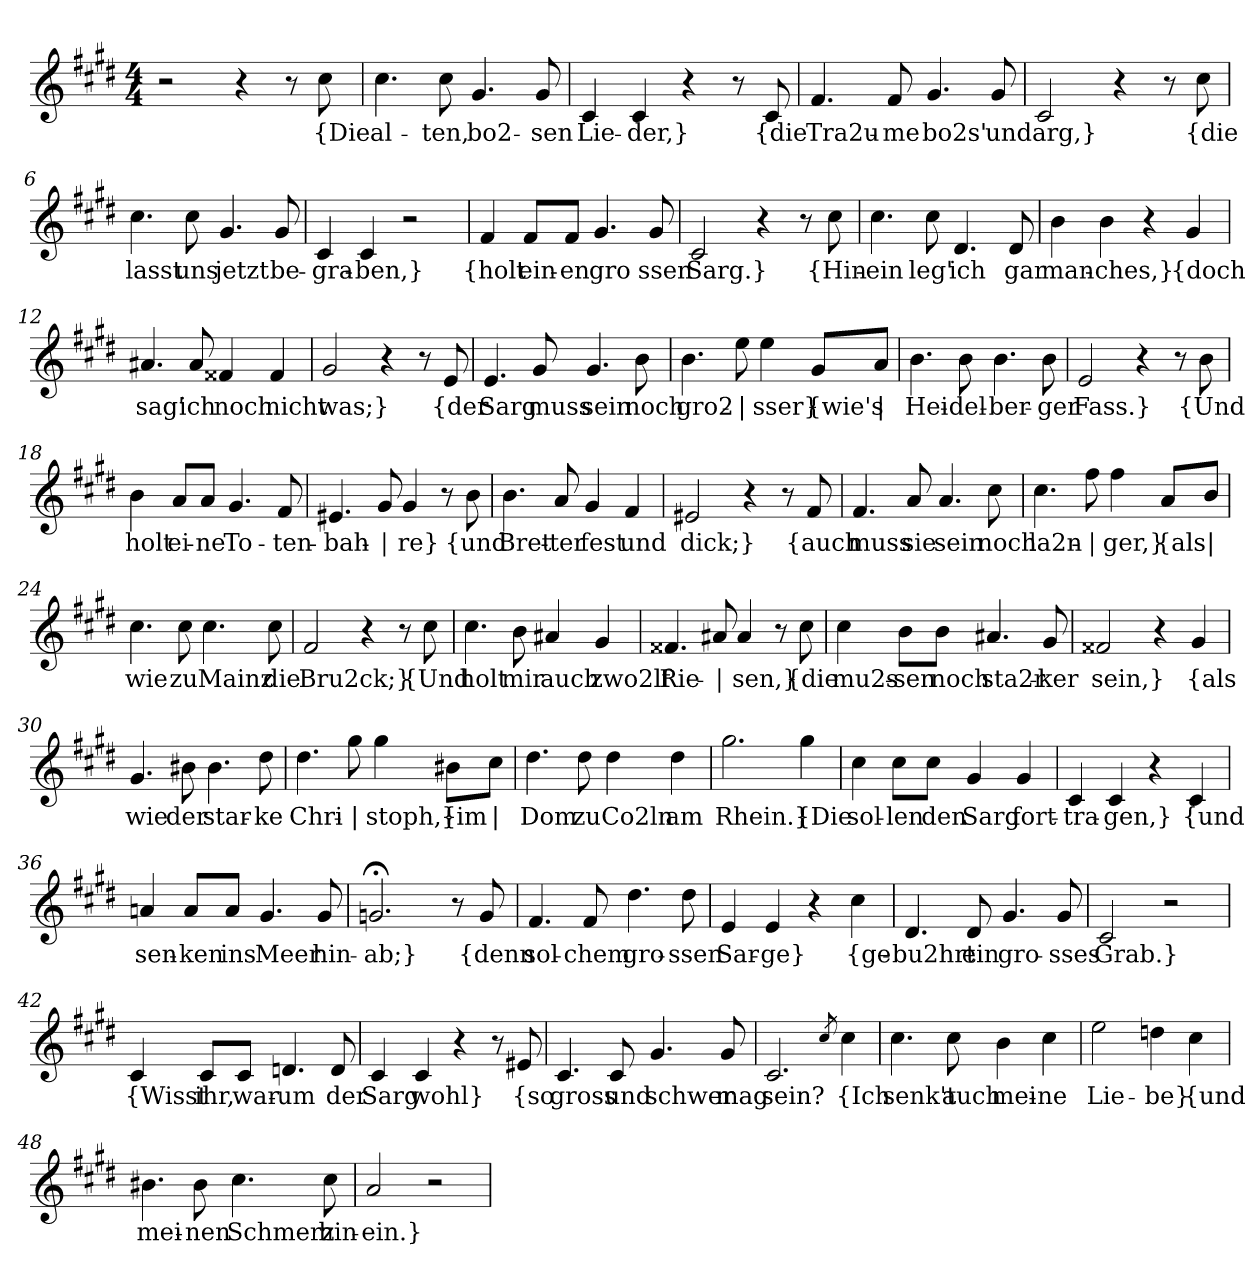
**kern	**text
*part1	*part1
*staff1	*staff1
*clefG2	*
*k[f#c#g#d#]	*
*M4/4	*
=1	=1
2r	.
4r	.
8r	.
!	!LO:LY:b
8cc#\	{Die
=2	=2
!	!LO:LY:b
4.cc#\	al-
!	!LO:LY:b
8cc#\	-ten,
!	!LO:LY:b
4.g#/	bo2-
!	!LO:LY:b
8g#/	-sen
=3	=3
!	!LO:LY:b
4c#/	Lie-
!	!LO:LY:b
4c#/	-der,}
4r	.
8r	.
!	!LO:LY:b
8c#/	{die
=4	=4
!	!LO:LY:b
4.f#/	Tra2u-
!	!LO:LY:b
8f#/	-me
!	!LO:LY:b
4.g#/	bo2s'
!	!LO:LY:b
8g#/	und
=5	=5
!	!LO:LY:b
2c#/	arg,}
4r	.
8r	.
!	!LO:LY:b
8cc#\	{die
!!LO:LB:g=z
=6	=6
!	!LO:LY:b
4.cc#\	lasst
!	!LO:LY:b
8cc#\	uns
!	!LO:LY:b
4.g#/	jetzt
!	!LO:LY:b
8g#/	be-
=7	=7
!	!LO:LY:b
4c#/	-gra-
!	!LO:LY:b
4c#/	-ben,}
2r	.
=8	=8
!	!LO:LY:b
4f#/	{holt
!	!LO:LY:b
8f#/L	ein-
!	!LO:LY:b
8f#/J	-en
!	!LO:LY:b
4.g#/	gro
!	!LO:LY:b
8g#/	-ssen
=9	=9
!	!LO:LY:b
2c#/	Sarg.}
4r	.
8r	.
!	!LO:LY:b
8cc#\	{Hin-
=10	=10
!	!LO:LY:b
4.cc#\	-ein
!	!LO:LY:b
8cc#\	leg'
!	!LO:LY:b
4.d#/	ich
!	!LO:LY:b
8d#/	gar
!!LO:LB:g=z
=11	=11
!	!LO:LY:b
4b\	man-
!	!LO:LY:b
4b\	-ches,}
4r	.
!	!LO:LY:b
4g#/	{doch
=12	=12
!	!LO:LY:b
4.a#X/	sag'
!	!LO:LY:b
8a#/	ich
!	!LO:LY:b
4f##X/	noch
!	!LO:LY:b
4f##/	nicht
=13	=13
!	!LO:LY:b
2g#/	was;}
4r	.
8r	.
!	!LO:LY:b
8e/	{der
=14	=14
!	!LO:LY:b
4.e/	Sarg
!	!LO:LY:b
8g#/	muss
!	!LO:LY:b
4.g#/	sein
!	!LO:LY:b
8b\	noch
=15	=15
!	!LO:LY:b
4.b\	gro2-
!	!LO:LY:b
8ee\	|
!	!LO:LY:b
4ee\	-sser}
!	!LO:LY:b
8g#/L	{wie's
!	!LO:LY:b
8a/J	|
!!LO:LB:g=z
=16	=16
!	!LO:LY:b
4.b\	Hei-
!	!LO:LY:b
8b\	-del-
!	!LO:LY:b
4.b\	-ber-
!	!LO:LY:b
8b\	-ger
=17	=17
!	!LO:LY:b
2e/	Fass.}
4r	.
8r	.
!	!LO:LY:b
8b\	{Und
=18	=18
!	!LO:LY:b
4b\	holt
!	!LO:LY:b
8a/L	ei-
!	!LO:LY:b
8a/J	-ne
!	!LO:LY:b
4.g#/	To-
!	!LO:LY:b
8f#/	-ten-
=19	=19
!	!LO:LY:b
4.e#X/	-bah-
!	!LO:LY:b
8g#/	|
!	!LO:LY:b
4g#/	-re}
8r	.
!	!LO:LY:b
8b\	{und
=20	=20
!	!LO:LY:b
4.b\	Bret-
!	!LO:LY:b
8a/	-ter
!	!LO:LY:b
4g#/	fest
!	!LO:LY:b
4f#/	und
!!LO:LB:g=z
=21	=21
!	!LO:LY:b
2e#X/	dick;}
4r	.
8r	.
!	!LO:LY:b
8f#/	{auch
=22	=22
!	!LO:LY:b
4.f#/	muss
!	!LO:LY:b
8a/	sie
!	!LO:LY:b
4.a/	sein
!	!LO:LY:b
8cc#\	noch
=23	=23
!	!LO:LY:b
4.cc#\	la2n-
!	!LO:LY:b
8ff#\	|
!	!LO:LY:b
4ff#\	-ger,}
!	!LO:LY:b
8a/L	{als
!	!LO:LY:b
8b/J	|
=24	=24
!	!LO:LY:b
4.cc#\	wie
!	!LO:LY:b
8cc#\	zu
!	!LO:LY:b
4.cc#\	Mainz
!	!LO:LY:b
8cc#\	die
=25	=25
!	!LO:LY:b
2f#/	Bru2ck;}
4r	.
8r	.
!	!LO:LY:b
8cc#\	{Und
!!LO:LB:g=z
=26	=26
!	!LO:LY:b
4.cc#\	holt
!	!LO:LY:b
8b\	mir
!	!LO:LY:b
4a#X/	auch
!	!LO:LY:b
4g#/	zwo2lf
=27	=27
!	!LO:LY:b
4.f##X/	Rie-
!	!LO:LY:b
8a#X/	|
!	!LO:LY:b
4a#/	-sen,}
8r	.
!	!LO:LY:b
8cc#\	{die
=28	=28
!	!LO:LY:b
4cc#\	mu2s-
!	!LO:LY:b
8b\L	-sen
!	!LO:LY:b
8b\J	noch
!	!LO:LY:b
4.a#X/	sta2r-
!	!LO:LY:b
8g#/	-ker
=29	=29
!	!LO:LY:b
2f##X/	sein,}
4r	.
!	!LO:LY:b
4g#/	{als
!!LO:LB:g=z
=30	=30
!	!LO:LY:b
4.g#/	wie
!	!LO:LY:b
8b#X\	der
!	!LO:LY:b
4.b#\	star-
!	!LO:LY:b
8dd#\	-ke
=31	=31
!	!LO:LY:b
4.dd#\	Chri-
!	!LO:LY:b
8gg#\	|
!	!LO:LY:b
4gg#\	-stoph,}
!	!LO:LY:b
8b#X\L	{im
!	!LO:LY:b
8cc#\J	|
=32	=32
!	!LO:LY:b
4.dd#\	Dom
!	!LO:LY:b
8dd#\	zu
!	!LO:LY:b
4dd#\	Co2ln
!	!LO:LY:b
4dd#\	am
=33	=33
!	!LO:LY:b
2.gg#\	Rhein.}
!	!LO:LY:b
4gg#\	{Die
!!LO:LB:g=z
=34	=34
!	!LO:LY:b
4cc#\	sol-
!	!LO:LY:b
8cc#\L	-len
!	!LO:LY:b
8cc#\J	den
!	!LO:LY:b
4g#/	Sarg
!	!LO:LY:b
4g#/	fort-
=35	=35
!	!LO:LY:b
4c#/	-tra-
!	!LO:LY:b
4c#/	-gen,}
4r	.
!	!LO:LY:b
4c#/	{und
=36	=36
!	!LO:LY:b
4an/	sen-
!	!LO:LY:b
8a/L	-ken
!	!LO:LY:b
8a/J	ins
!	!LO:LY:b
4.g#/	Meer
!	!LO:LY:b
8g#/	hin-
=37	=37
!	!LO:LY:b
2.gn;</	-ab;}
8r	.
!	!LO:LY:b
8g/	{denn
!!LO:LB:g=z
=38	=38
!	!LO:LY:b
4.f#/	sol-
!	!LO:LY:b
8f#/	-chem
!	!LO:LY:b
4.dd#\	gro-
!	!LO:LY:b
8dd#\	-ssen
=39	=39
!	!LO:LY:b
4e/	Sar-
!	!LO:LY:b
4e/	-ge}
4r	.
!	!LO:LY:b
4cc#\	{ge-
=40	=40
!	!LO:LY:b
4.d#/	-bu2hrt
!	!LO:LY:b
8d#/	ein
!	!LO:LY:b
4.g#/	gro-
!	!LO:LY:b
8g#/	-sses
=41	=41
!	!LO:LY:b
2c#/	Grab.}
2r	.
=42	=42
!	!LO:LY:b
4c#/	{Wisst
!	!LO:LY:b
8c#/L	ihr,
!	!LO:LY:b
8c#/J	war-
!	!LO:LY:b
4.dn/	-um
!	!LO:LY:b
8d/	der
!!LO:LB:g=z
=43	=43
!	!LO:LY:b
4c#/	Sarg
!	!LO:LY:b
4c#/	wohl}
4r	.
8r	.
!	!LO:LY:b
8e#X/	{so
=44	=44
!	!LO:LY:b
4.c#/	gross
!	!LO:LY:b
8c#/	und
!	!LO:LY:b
4.g#/	schwer
!	!LO:LY:b
8g#/	mag
=45	=45
!	!LO:LY:b
2.c#/	sein?
8qcc#/	.
!	!LO:LY:b
4cc#\	{Ich
=46	=46
!	!LO:LY:b
4.cc#\	senk't
!	!LO:LY:b
8cc#\	auch
!	!LO:LY:b
4b\	mei-
!	!LO:LY:b
4cc#\	-ne
=47	=47
!	!LO:LY:b
2ee\	Lie-
!	!LO:LY:b
4ddn\	-be}
!	!LO:LY:b
4cc#\	{und
!!LO:PB:g=z
=48	=48
!	!LO:LY:b
4.b#X\	mei-
!	!LO:LY:b
8b#\	-nen
!	!LO:LY:b
4.cc#\	Schmerz
!	!LO:LY:b
8cc#\	hin-
=49	=49
!	!LO:LY:b
2a/	-ein.}
2r	.
=	=
*-	*-
